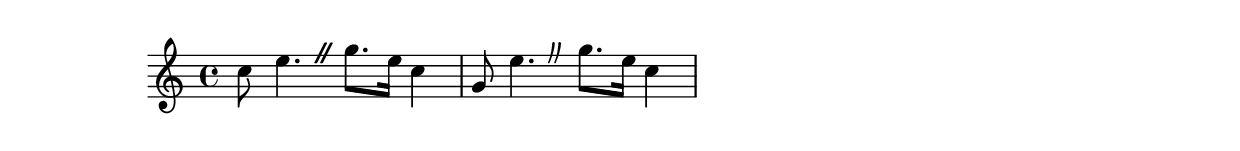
%% Do not edit this file; it is auto-generated from input/new
%% This file is in the public domain.
\version "2.13.0"
\header {
  texidoces = "
Las marcas de cesura se pueden crear sobreescribiendo la propiedad
@code{'text} del objeto @code{BreathingSign}.  También está disponible
una marca de cesura curva.

"
  doctitlees = "Insertar una cesura"
  
%% Translation of GIT committish :<6ce7f350682dfa99af97929be1dec6b9f1cbc01a>
 texidocde = "
Zäsurzeichen können erstellt werden, indem die @code{'text}-Eigenschaft
des @code{BreathingSign}-Objektes verändert wird.  Ein gekrümmtes
Zäsurzeichen ist auch möglich.
"
  doctitlede = "Eine Zäsur einfügen"

  lsrtags = "expressive-marks,tweaks-and-overrides"
  texidoc = "
Caesura marks can be created by overriding the @code{'text}
property of the @code{BreathingSign} object.  A curved caesura
mark is also available.
"
  doctitle = "Inserting a caesura"
} % begin verbatim


\relative c'' {
  \override BreathingSign #'text = \markup {
    \musicglyph #"scripts.caesura.straight"
  }
  c8 e4. \breathe g8. e16 c4

  \override BreathingSign #'text = \markup {
    \musicglyph #"scripts.caesura.curved"
  }
  g8 e'4. \breathe g8. e16 c4
}
